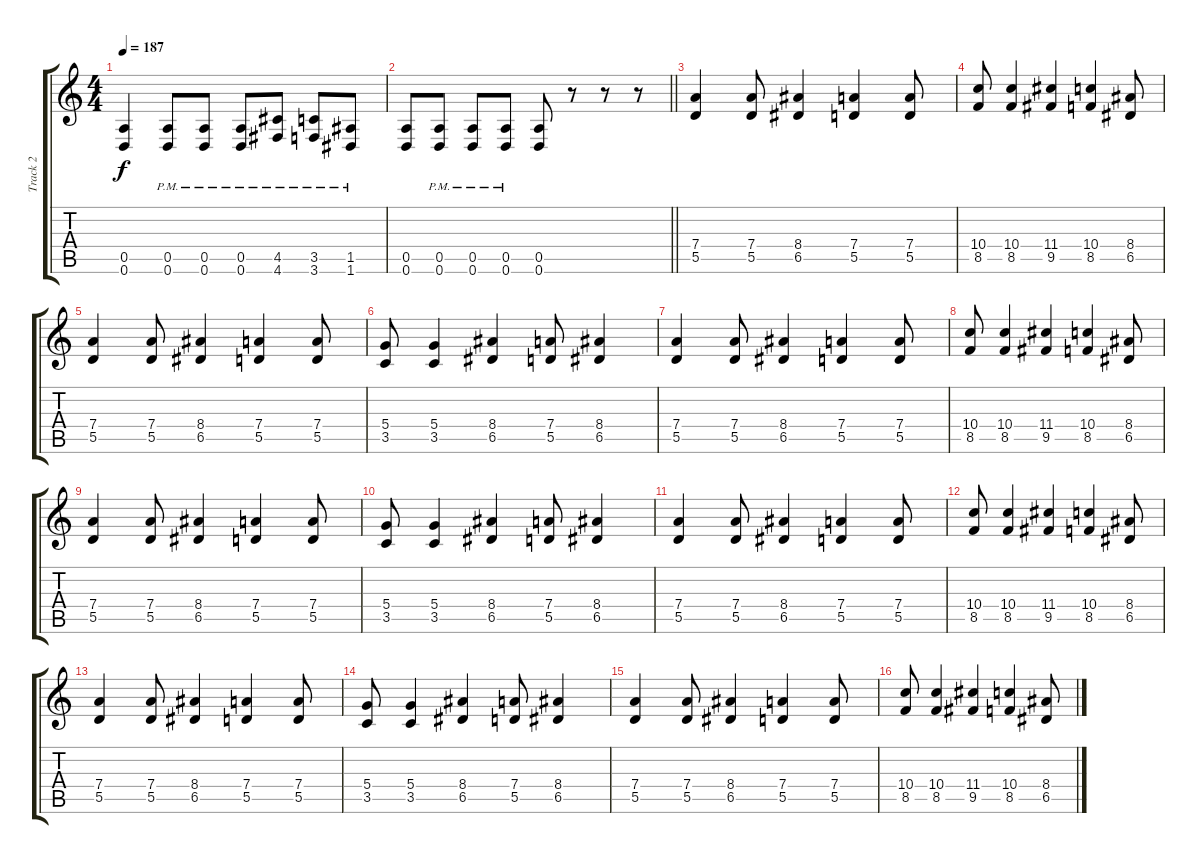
\track ("Track 2" "Track 2") {instrument distortionguitar}
\staff {score tabs}
\tuning (E4 B3 G3 D3 A2 D2) {hide}
\ts (4 4)
\tempo 187
\clef g2
\ks c
(0.5 0.6).4{dy f} (0.5{pm} 0.6{pm}).8 (0.5{pm} 0.6{pm}).8 (0.5{pm} 0.6{pm}).8 (4.5{pm} 4.6{pm}).8 (3.5{pm} 3.6{pm}).8 (1.5{pm} 1.6{pm}).8 |
\barLineRight lightlight
(0.5 0.6).8 (0.5{pm} 0.6{pm}).8 (0.5{pm} 0.6{pm}).8 (0.5{pm} 0.6{pm}).8 (0.5 0.6).8 r.8 r.8 r.8 |
\section ("" "")
(7.4 5.5).4{instrument distortionguitar} (7.4 5.5).8 (8.4 6.5).4 (7.4 5.5).4 (7.4 5.5).8 |
(10.4 8.5).8 (10.4 8.5).4 (11.4 9.5).4 (10.4 8.5).4 (8.4 6.5).8 |
(7.4 5.5).4 (7.4 5.5).8 (8.4 6.5).4 (7.4 5.5).4 (7.4 5.5).8 |
(5.4 3.5).8 (5.4 3.5).4 (8.4 6.5).4 (7.4 5.5).8 (8.4 6.5).4 |
(7.4 5.5).4 (7.4 5.5).8 (8.4 6.5).4 (7.4 5.5).4 (7.4 5.5).8 |
(10.4 8.5).8 (10.4 8.5).4 (11.4 9.5).4 (10.4 8.5).4 (8.4 6.5).8 |
(7.4 5.5).4 (7.4 5.5).8 (8.4 6.5).4 (7.4 5.5).4 (7.4 5.5).8 |
(5.4 3.5).8 (5.4 3.5).4 (8.4 6.5).4 (7.4 5.5).8 (8.4 6.5).4 |
(7.4 5.5).4 (7.4 5.5).8 (8.4 6.5).4 (7.4 5.5).4 (7.4 5.5).8 |
(10.4 8.5).8 (10.4 8.5).4 (11.4 9.5).4 (10.4 8.5).4 (8.4 6.5).8 |
(7.4 5.5).4 (7.4 5.5).8 (8.4 6.5).4 (7.4 5.5).4 (7.4 5.5).8 |
(5.4 3.5).8 (5.4 3.5).4 (8.4 6.5).4 (7.4 5.5).8 (8.4 6.5).4 |
(7.4 5.5).4 (7.4 5.5).8 (8.4 6.5).4 (7.4 5.5).4 (7.4 5.5).8 |
(10.4 8.5).8 (10.4 8.5).4 (11.4 9.5).4 (10.4 8.5).4 (8.4 6.5).8
